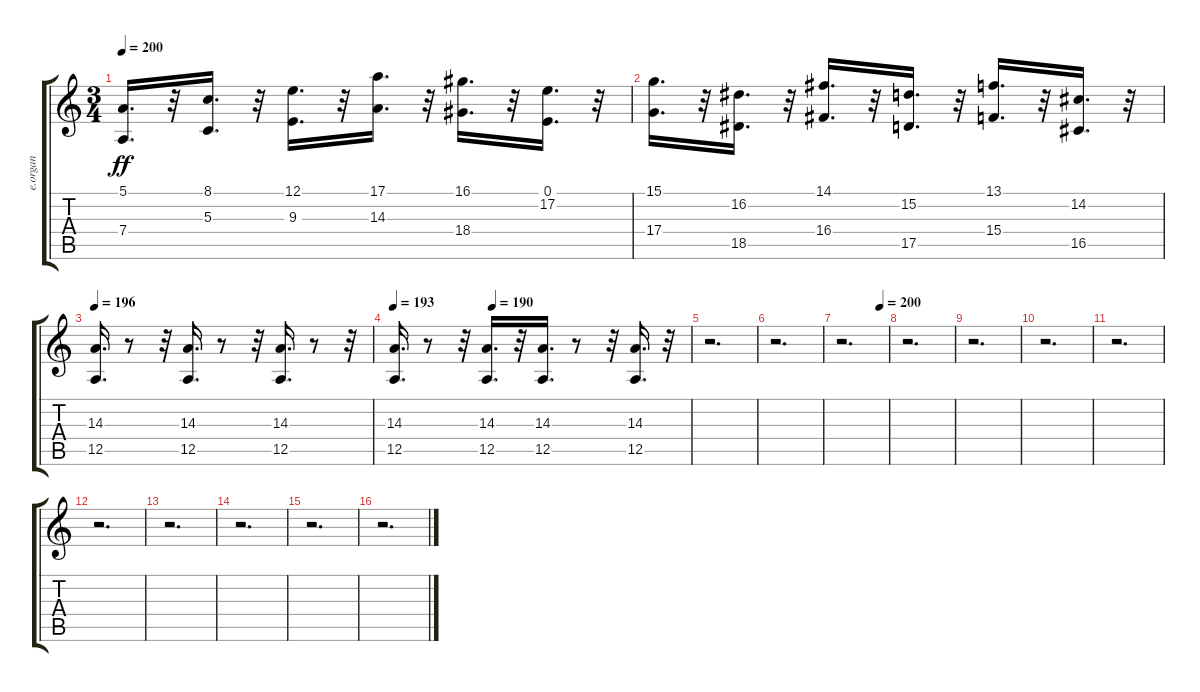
\track ("e.organ" "e.organ") {instrument rockorgan}
\staff {score tabs}
\tuning (E4 B3 G3 D3 A2 E2) {hide}
\ts (3 4)
\tempo 200
\clef g2
\ks c
(5.1 7.4).16{d dy ff} r.32 (8.1 5.3).16{d} r.32 (12.1 9.3).16{d} r.32 (17.1 14.3).16{d} r.32 (16.1 18.4).16{d} r.32 (0.1 17.2).16{d} r.32 |
(15.1 17.4).16{d} r.32 (16.2 18.5).16{d} r.32 (14.1 16.4).16{d} r.32 (15.2 17.5).16{d} r.32 (13.1 15.4).16{d} r.32 (14.2 16.5).16{d} r.32 |
\tempo 196
(14.3 12.5).16{d} r.8 r.32 (14.3 12.5).16{d} r.8 r.32 (14.3 12.5).16{d} r.8 r.32 |
\tempo 193
\tempo (190 0.3333333333333333)
(14.3 12.5).16{d} r.8 r.32 (14.3 12.5).16{d} r.32 (14.3 12.5).16{d} r.8 r.32 (14.3 12.5).16{d} r.32 |
r.2{d} |
r.2{d} |
\tempo (200 0.8333333333333334)
r.2{d} |
r.2{d} |
r.2{d} |
r.2{d} |
r.2{d} |
r.2{d} |
r.2{d} |
r.2{d} |
r.2{d} |
r.2{d}
